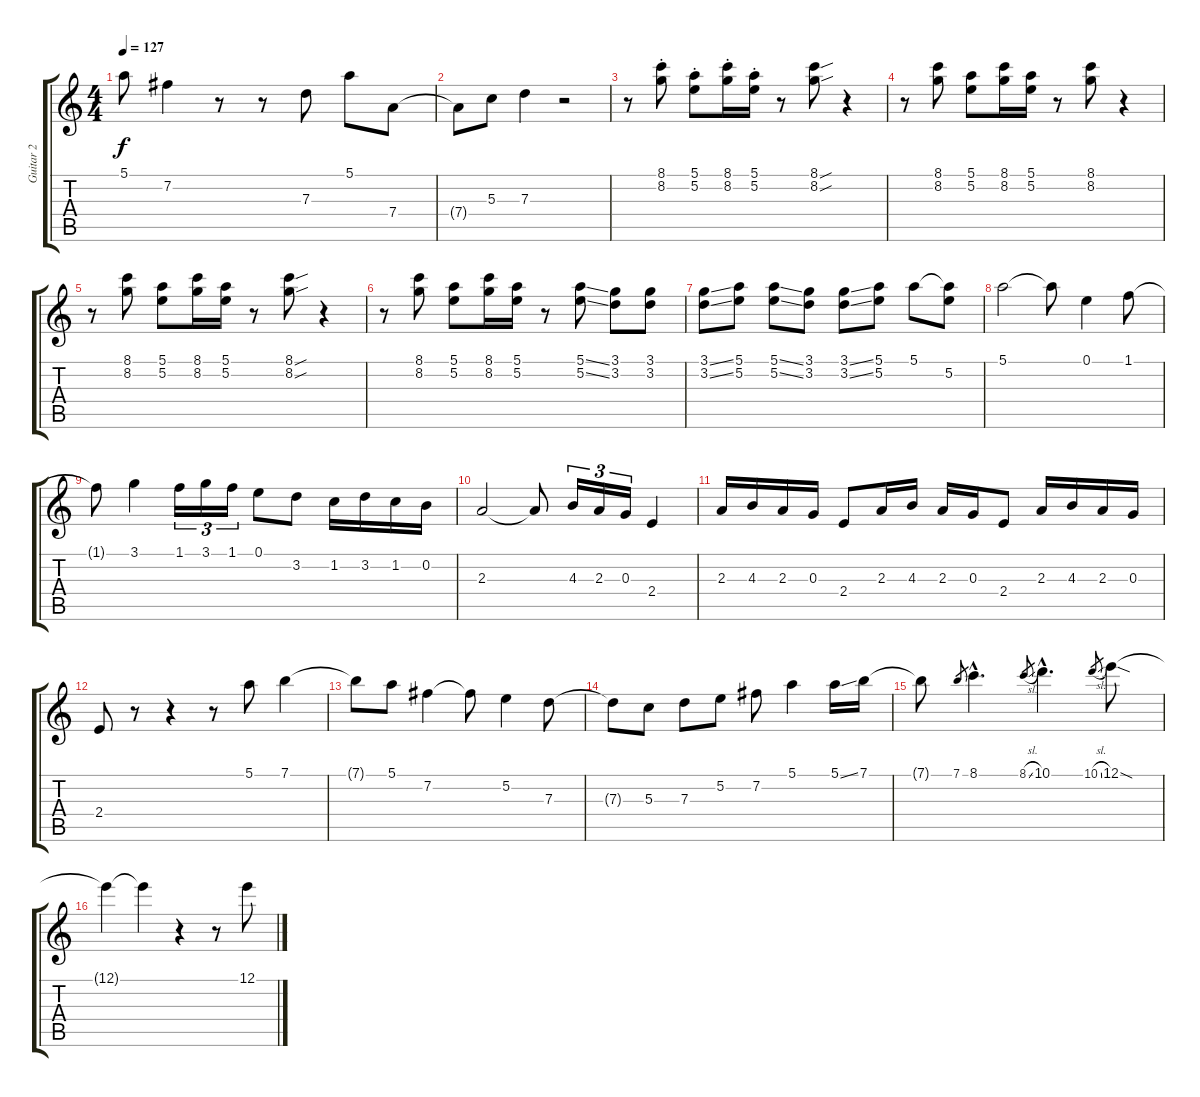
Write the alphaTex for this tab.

\track ("Guitar 2" "Guitar 2") {instrument electricguitarjazz}
\staff {score tabs}
\tuning (E4 B3 G3 D3 A2 E2) {hide}
\ts (4 4)
\tempo 127
\clef g2
\ks c
5.1{t}.8{dy f} 7.2.4 r.8 r.8 7.3.8 5.1.8 7.4.8 |
7.4{t}.8 5.3.8 7.3.4 r.2 |
r.8 (8.1{st} 8.2{st}).8 (5.1{st} 5.2{st}).8 (8.1{st} 8.2{st}).16 (5.1{st} 5.2{st}).16 r.8 (8.1{sou} 8.2{sou}).8 r.4 |
r.8 (8.1 8.2).8 (5.1 5.2).8 (8.1 8.2).16 (5.1 5.2).16 r.8 (8.1 8.2).8 r.4 |
r.8 (8.1 8.2).8 (5.1 5.2).8 (8.1 8.2).16 (5.1 5.2).16 r.8 (8.1{sou} 8.2{sou}).8 r.4 |
r.8 (8.1 8.2).8 (5.1 5.2).8 (8.1 8.2).16 (5.1 5.2).16 r.8 (5.1{ss} 5.2{ss}).8 (3.1 3.2).8 (3.1 3.2).8 |
(3.1{ss} 3.2{ss}).8 (5.1 5.2).8 (5.1{ss} 5.2{ss}).8 (3.1 3.2).8 (3.1{ss} 3.2{ss}).8 (5.1 5.2).8 5.1.8 (5.1{t} 5.2).8 |
5.1.2 5.1{t}.8 0.1.4 1.1.8 |
1.1{t}.8 3.1.4 1.1.16{tu (3 2)} 3.1.16{tu (3 2)} 1.1.16{tu (3 2)} 0.1.8 3.2.8 1.2.16 3.2.16 1.2.16 0.2.16 |
2.3.2 2.3{t}.8 4.3.16{tu (3 2)} 2.3.16{tu (3 2)} 0.3.16{tu (3 2)} 2.4.4 |
2.3.16 4.3.16 2.3.16 0.3.16 2.4.8 2.3.16 4.3.16 2.3.16 0.3.16 2.4.8 2.3.16 4.3.16 2.3.16 0.3.16 |
2.4.8 r.8 r.4 r.8 5.1.8 7.1.4 |
7.1{t}.8 5.1.8 7.2.4 7.2{t}.8 5.2.4 7.3.8 |
7.3{t}.8 5.3.8 7.3.8 5.2.8 7.2.8 5.1.4 5.1{ss}.16 7.1.16 |
7.1{t}.8 7.1.8{gr} 8.1{hac}.4{d} 8.1{sl}.8{gr} 10.1{hac}.4{d} 10.1{sl}.8{gr} 12.1{sod}.8 |
12.1{t}.4 12.1{t}.4 r.4 r.8 12.1.8
